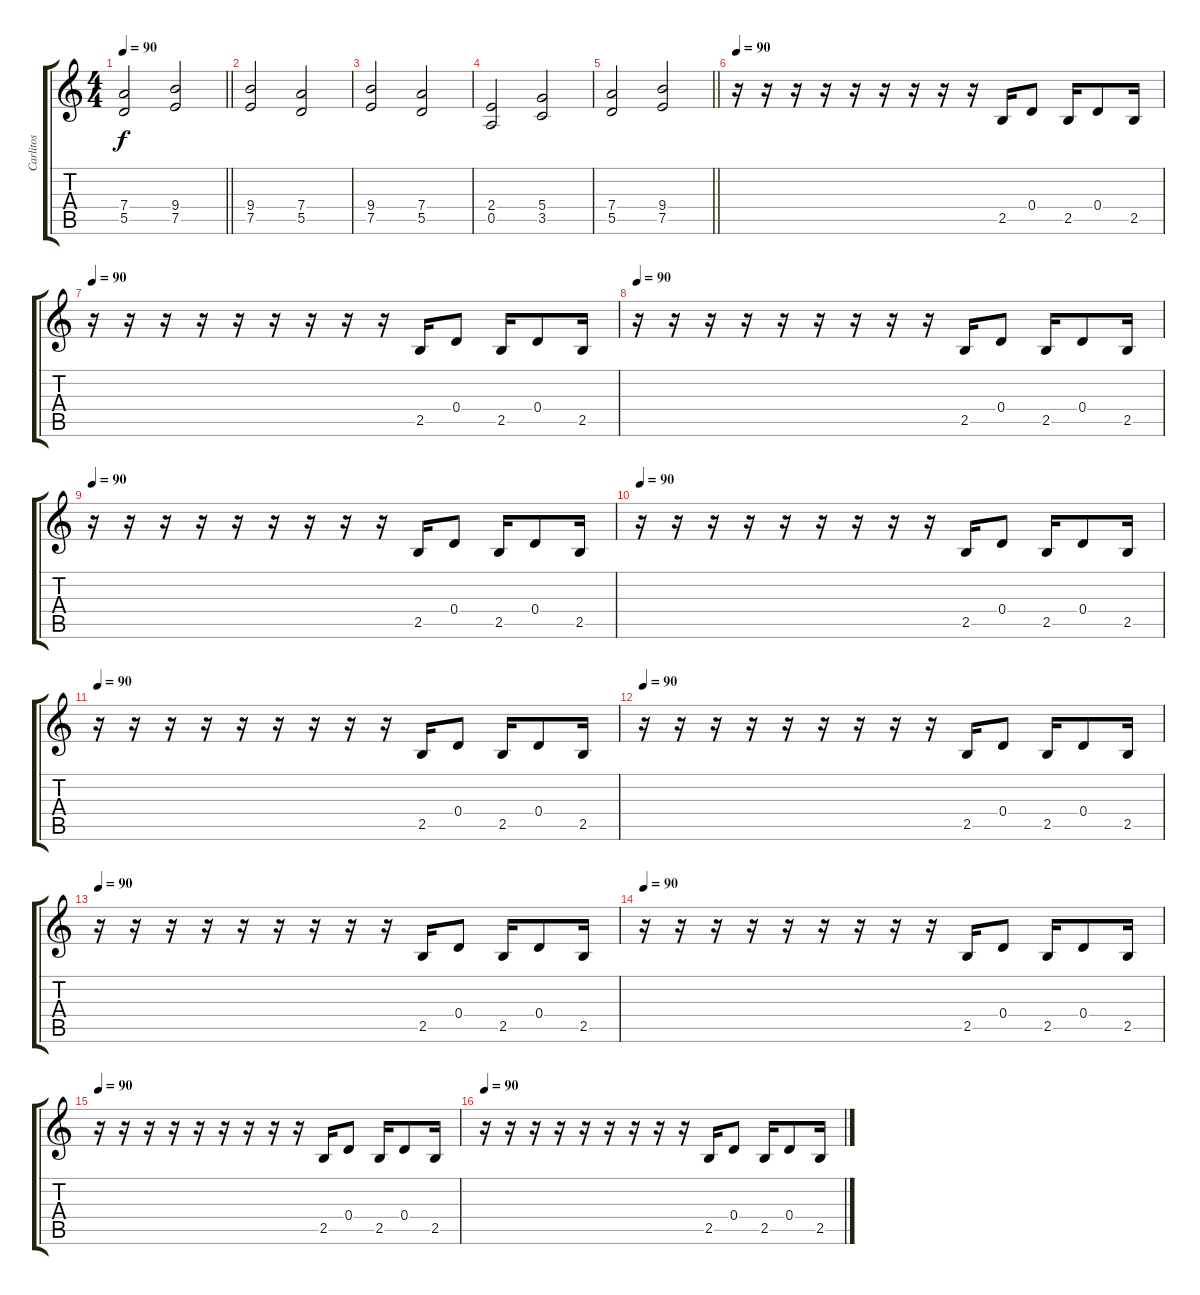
\track ("Carlitos" "Carlitos") {instrument overdrivenguitar}
\staff {score tabs}
\tuning (E4 B3 G3 D3 A2 E2) {hide}
\ts (4 4)
\tempo 90
\clef g2
\barLineRight lightlight
\ks c
(7.4 5.5).2{dy f} (9.4 7.5).2 |
(9.4 7.5).2 (7.4 5.5).2 |
(9.4 7.5).2 (7.4 5.5).2 |
(2.4 0.5).2 (5.4 3.5).2 |
\barLineRight lightlight
(7.4 5.5).2 (9.4 7.5).2 |
\tempo 100
\tempo 90
r.16 r.16 r.16 r.16 r.16 r.16 r.16 r.16 r.16 2.5.16 0.4.8 2.5.16 0.4.8 2.5.16 |
\tempo 90
r.16 r.16 r.16 r.16 r.16 r.16 r.16 r.16 r.16 2.5.16 0.4.8 2.5.16 0.4.8 2.5.16 |
\tempo 90
r.16 r.16 r.16 r.16 r.16 r.16 r.16 r.16 r.16 2.5.16 0.4.8 2.5.16 0.4.8 2.5.16 |
\tempo 90
r.16 r.16 r.16 r.16 r.16 r.16 r.16 r.16 r.16 2.5.16 0.4.8 2.5.16 0.4.8 2.5.16 |
\tempo 90
r.16 r.16 r.16 r.16 r.16 r.16 r.16 r.16 r.16 2.5.16 0.4.8 2.5.16 0.4.8 2.5.16 |
\tempo 90
r.16 r.16 r.16 r.16 r.16 r.16 r.16 r.16 r.16 2.5.16 0.4.8 2.5.16 0.4.8 2.5.16 |
\tempo 90
r.16 r.16 r.16 r.16 r.16 r.16 r.16 r.16 r.16 2.5.16 0.4.8 2.5.16 0.4.8 2.5.16 |
\tempo 90
r.16 r.16 r.16 r.16 r.16 r.16 r.16 r.16 r.16 2.5.16 0.4.8 2.5.16 0.4.8 2.5.16 |
\tempo 99
\tempo 90
r.16{volume 0} r.16 r.16 r.16 r.16 r.16 r.16 r.16 r.16 2.5.16 0.4.8 2.5.16 0.4.8 2.5.16 |
\tempo 90
r.16 r.16 r.16 r.16 r.16 r.16 r.16 r.16 r.16 2.5.16 0.4.8 2.5.16 0.4.8 2.5.16 |
\tempo 90
r.16 r.16 r.16 r.16 r.16 r.16 r.16 r.16 r.16 2.5.16 0.4.8 2.5.16 0.4.8 2.5.16
